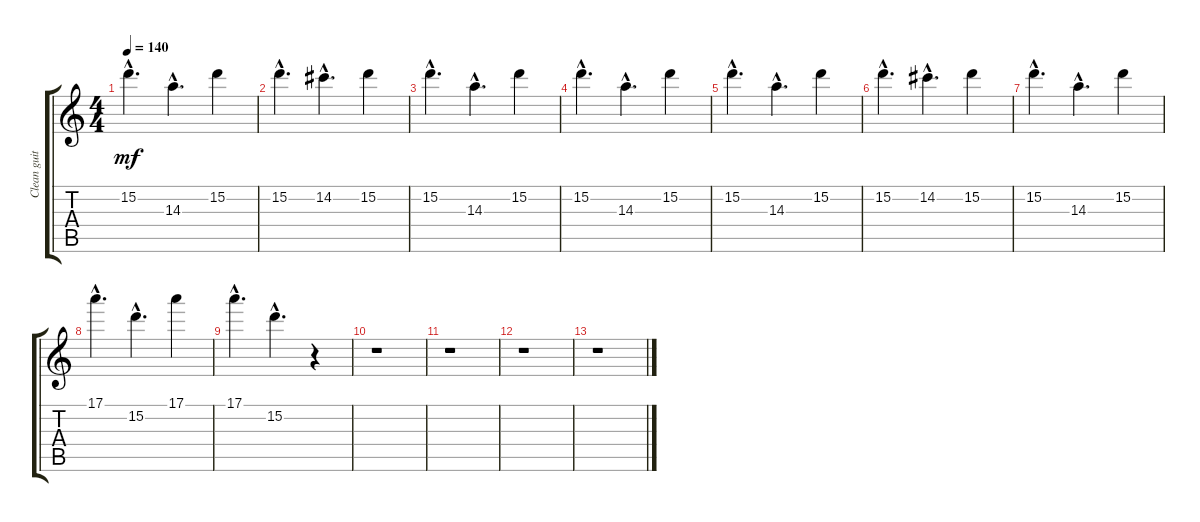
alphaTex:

\track ("Clean guitare" "Clean guit") {instrument electricguitarclean}
\staff {score tabs}
\tuning (E4 B3 G3 D3 A2 E2) {hide}
\ts (4 4)
\tempo 140
\clef g2
\ks c
15.2{hac}.4{d dy mf} 14.3{hac}.4{d} 15.2.4 |
15.2{hac}.4{d} 14.2{hac}.4{d} 15.2.4 |
15.2{hac}.4{d} 14.3{hac}.4{d} 15.2.4 |
15.2{hac}.4{d} 14.3{hac}.4{d} 15.2.4 |
15.2{hac}.4{d} 14.3{hac}.4{d} 15.2.4 |
15.2{hac}.4{d} 14.2{hac}.4{d} 15.2.4 |
15.2{hac}.4{d} 14.3{hac}.4{d} 15.2.4 |
17.1{hac}.4{d} 15.2{hac}.4{d} 17.1.4 |
17.1{hac}.4{d} 15.2{hac}.4{d} r.4 |
r.1 |
r.1 |
r.1 |
r.1
